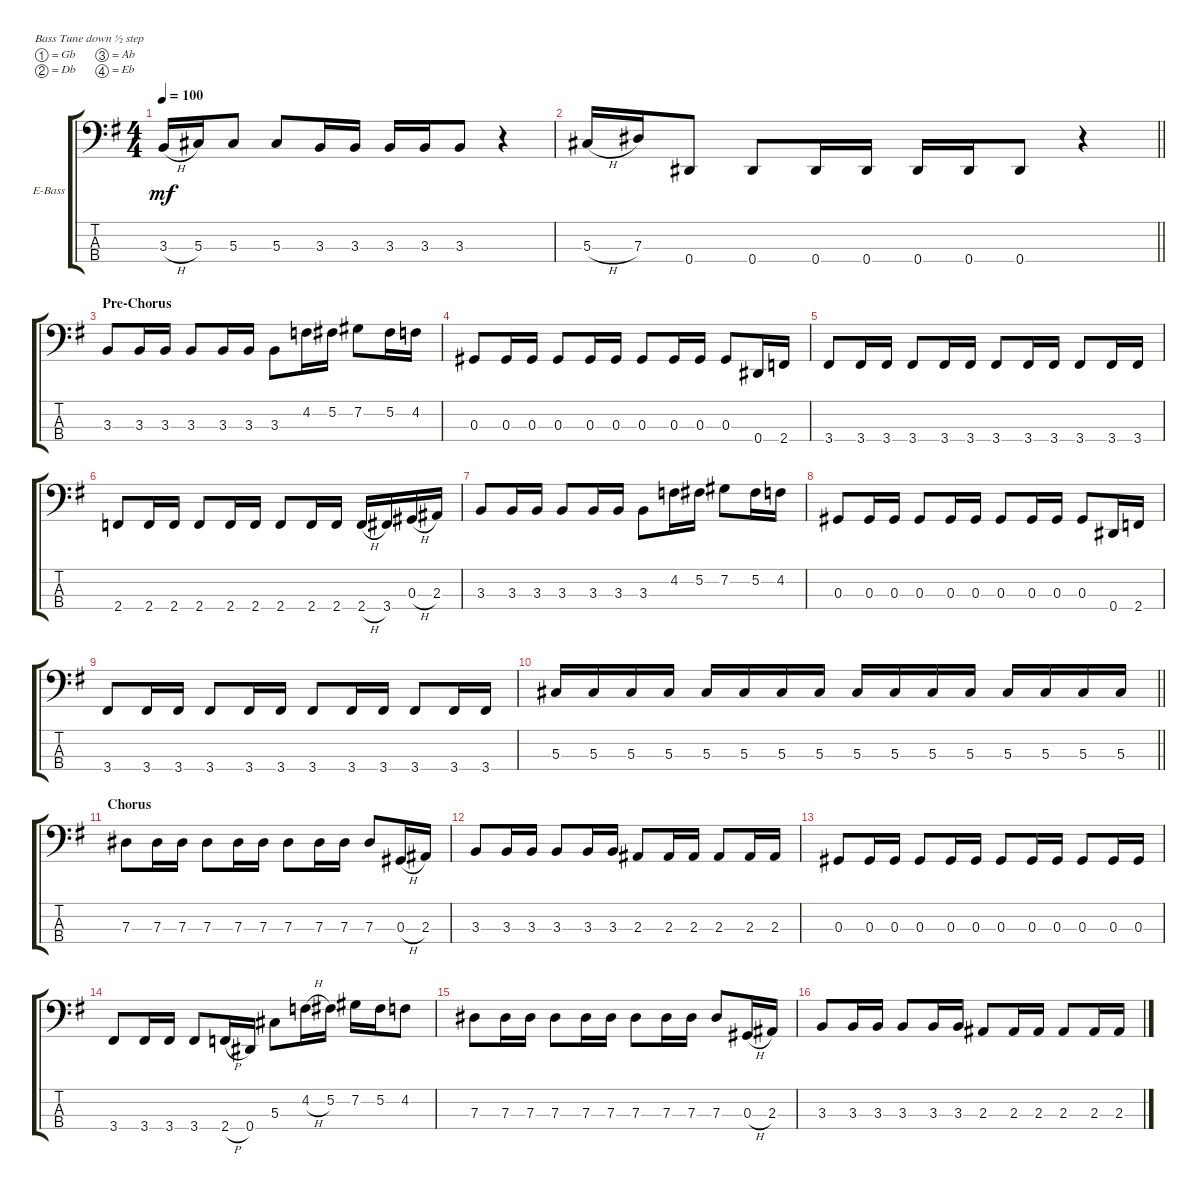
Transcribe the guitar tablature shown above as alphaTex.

\bracketExtendMode groupsimilarinstruments
\firstSystemTrackNameOrientation horizontal
\otherSystemsTrackNameOrientation horizontal
\track ("Бас" "E-Bass") {instrument electricbassfinger}
\staff {score tabs}
\tuning (Gb2 Db2 Ab1 Eb1)
\ts (4 4)
\beaming (8 2 2 2 2)
\tempo 100
\clef f4
\ks eminor
3.3{h}.16{dy mf} 5.3.16 5.3.8 5.3.8 3.3.16 3.3.16 3.3.16 3.3.16 3.3.8 r.4 |
\barLineRight lightlight
5.3{h}.16 7.3.16 0.4.8 0.4.8 0.4.16 0.4.16 0.4.16 0.4.16 0.4.8 r.4 |
\section ("" "Pre-Chorus")
3.3.8 3.3.16 3.3.16 3.3.8 3.3.16 3.3.16 3.3.8 4.2.16 5.2.16 7.2.8 5.2.16 4.2.16 |
0.3.8 0.3.16 0.3.16 0.3.8 0.3.16 0.3.16 0.3.8 0.3.16 0.3.16 0.3.8 0.4.16 2.4.16 |
3.4.8 3.4.16 3.4.16 3.4.8 3.4.16 3.4.16 3.4.8 3.4.16 3.4.16 3.4.8 3.4.16 3.4.16 |
2.4.8 2.4.16 2.4.16 2.4.8 2.4.16 2.4.16 2.4.8 2.4.16 2.4.16 2.4{h}.16 3.4.16 0.3{h}.16 2.3.16 |
3.3.8 3.3.16 3.3.16 3.3.8 3.3.16 3.3.16 3.3.8 4.2.16 5.2.16 7.2.8 5.2.16 4.2.16 |
0.3.8 0.3.16 0.3.16 0.3.8 0.3.16 0.3.16 0.3.8 0.3.16 0.3.16 0.3.8 0.4.16 2.4.16 |
3.4.8 3.4.16 3.4.16 3.4.8 3.4.16 3.4.16 3.4.8 3.4.16 3.4.16 3.4.8 3.4.16 3.4.16 |
\barLineRight lightlight
5.3.16 5.3.16 5.3.16 5.3.16 5.3.16 5.3.16 5.3.16 5.3.16 5.3.16 5.3.16 5.3.16 5.3.16 5.3.16 5.3.16 5.3.16 5.3.16 |
\section ("" "Chorus")
7.3.8 7.3.16 7.3.16 7.3.8 7.3.16 7.3.16 7.3.8 7.3.16 7.3.16 7.3.8 0.3{h}.16 2.3.16 |
3.3.8 3.3.16 3.3.16 3.3.8 3.3.16 3.3.16 2.3.8 2.3.16 2.3.16 2.3.8 2.3.16 2.3.16 |
0.3.8 0.3.16 0.3.16 0.3.8 0.3.16 0.3.16 0.3.8 0.3.16 0.3.16 0.3.8 0.3.16 0.3.16 |
3.4.8 3.4.16 3.4.16 3.4.8 2.4{h}.16 0.4.16 5.3.8 4.2{h}.16 5.2.16 7.2.16 5.2.16 4.2.8 |
7.3.8 7.3.16 7.3.16 7.3.8 7.3.16 7.3.16 7.3.8 7.3.16 7.3.16 7.3.8 0.3{h}.16 2.3.16 |
3.3.8 3.3.16 3.3.16 3.3.8 3.3.16 3.3.16 2.3.8 2.3.16 2.3.16 2.3.8 2.3.16 2.3.16
